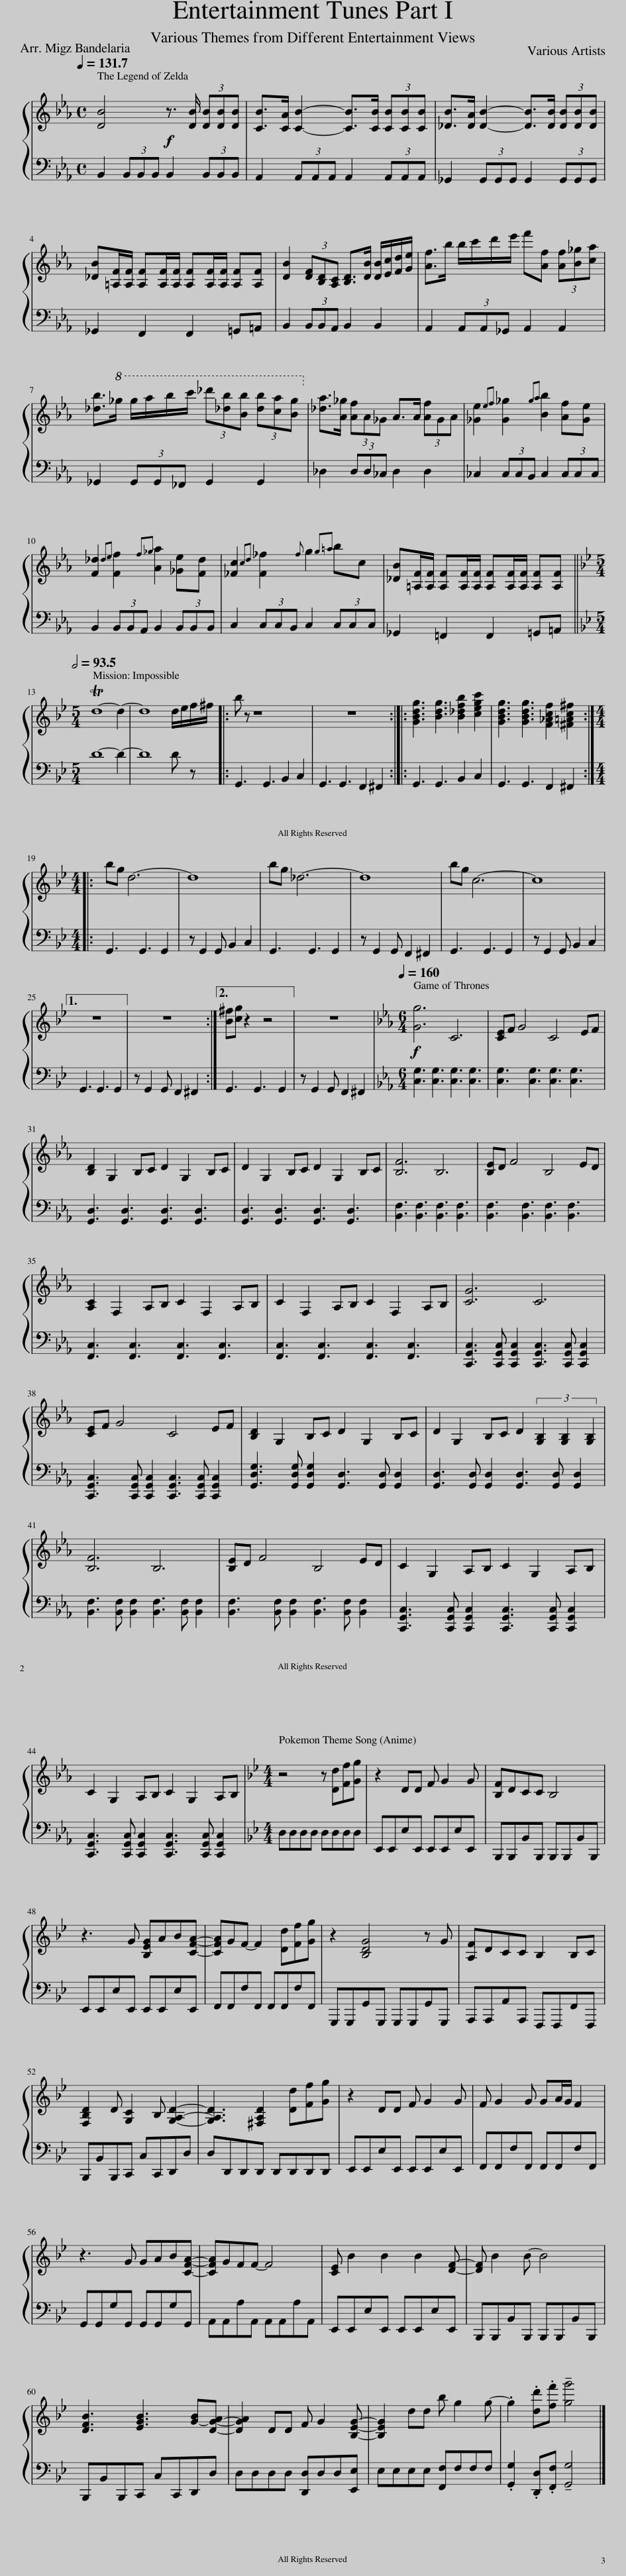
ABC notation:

X:1
%%score { 1 | 2 }
L:1/8
Q:1/4=131
M:4/4
I:linebreak $
K:Eb
V:1 treble
V:2 bass
V:1
 [DB]4!f! z3/2 [DB]/ (3[DB][DB][DB] | [CB]>[CA] [CB]2- [CB]>[CB] (3[CB][CB][CB] | [_DB]>[DA] [DB]2- [DB]>[DB] (3[DB][DB][DB] |$ [_DB][=A,F]/[A,F]/ [A,F][A,F]/[A,F]/ [A,F][A,F]/[A,F]/ [A,F][A,F] | [DB]2 (3[DF][B,D][A,C] [B,D]>[DB] [DB]/[Ec]/[Fd]/[Ge]/ | %5
 [Af]>b b/c'/d'/e'/ f'[Af] (3[Af][B_g][ca] |$ [_db]>!8va(!_g' g'/a'/b'/c''/ (3_d''[_d'b'][bb'] (3[d'b'][c'a'][bg']!8va)! | [_da]>[A_g] (3[Af]A_G A>A (3[Af]GA | [_Ge]2{ef} [G_g]2{ga} [Bb]2 [Af][Ge] |$ [F_d]2{de} [Ff]2{f_g} [Aa]2 [_Ge][Fd] | %10
 [_Fc]2{cd} [F_f]2{f} g2{g=a} bc | [_DB][=A,F]/[A,F]/ [A,F][A,F]/[A,F]/ [A,F][A,F]/[A,F]/ [A,F][A,F] ||$[K:Bb][M:5/4][Q:1/2=93] Td8- d2- | d8 d/e/f/^f/ |: b z z8 | %15
 z10 :: [GBdg]3 [Bdg]3 [B_dfb]2 [cegc']2 | [GBdg]3 [GBdg]3 [F_Acf]2 [^F=Ac^f]2 ::$[M:4/4] bg d6- | d8 | %20
 bg _d6- | d8 | bg c6- | c8 |1$ z8 || %25
 z8 :|2 [B^f][cg] z2 z4 || z8 |[K:Eb][M:6/4][Q:1/4=160]!f! [Gg]6 C6 | [CE]F G4 C4 EF |$ %30
 [B,D]2 G,2 B,C D2 G,2 B,C | D2 G,2 B,C D2 G,2 B,C | [B,F]6 B,6 | [B,E]D F4 B,4 ED |$ [A,C]2 F,2 A,B, C2 F,2 A,B, | %35
 C2 F,2 A,B, C2 F,2 A,B, | [CG]6 C6 |$ [CE]F G4 C4 EF | [B,D]2 G,2 B,C D2 G,2 B,C | D2 G,2 B,C D2 (3[G,B,]2 [G,B,]2 [G,B,]2 |$ %40
 [B,F]6 B,6 | [B,E]D F4 B,4 ED | C2 G,2 A,B, C2 G,2 A,B, |$ C2 G,2 A,B, C2 G,2 A,B, |[K:Bb][M:4/4] z4 z [Dd][Ff][Gg] | %45
 z2 DD F G2 G | [B,F]DCC B,4 |$ z3 G [B,EG]AB[CFA]- | [CFA]GF- F2 [Dd][Ff][Gg] | z2 [B,DG]4 z G | %50
 [A,F]DCC B,2 B,C |$ [F,B,D]2 D [G,C]2 B, [G,A,D]2- | [G,A,D]3 [^F,A,D]2 [Dd][Ff][Gg] | z2 DD F G2 G | F G2 G GA/G/ F2 |$ %55
 z3 G GAB[CFA]- | [CFA]GFF- F4 | [CE] B2 B2 B2 [DF]- | [DF] B2 B- B4 |$ [DFB]3 [EGB]3 [G-B][DGA]- | %60
 [DGA]2 DD F G2 [B,EG]- | [B,EG]2 dd b g2 g- | .g2 .[dd'].[ff'] !tenuto![gg']4 |] %63
V:2
 B,,2 (3B,,B,,B,, B,,2 (3B,,B,,B,, | A,,2 (3A,,A,,A,, A,,2 (3A,,A,,A,, | _G,,2 (3G,,G,,G,, G,,2 (3G,,G,,G,, |$ _G,,2 F,,2 F,,2 =G,,=A,, | B,,2 (3B,,B,,A,, B,,2 B,,2 | %5
 A,,2 (3A,,A,,_G,, A,,2 A,,2 |$ _G,,2 (3G,,G,,_F,, G,,2 G,,2 | _D,2 (3D,D,_C, D,2 D,2 | _C,2 (3C,C,B,, C,2 (3C,C,C, |$ B,,2 (3B,,B,,A,, B,,2 (3B,,B,,B,, | %10
 C,2 (3C,C,B,, C,2 (3C,C,C, | _G,,2 =F,,2 F,,2 =G,,=A,, ||$[K:Bb][M:5/4] D8- D2- | D8 D z |: G,,3 G,,3 B,,2 C,2 | %15
 G,,3 G,,3 F,,2 ^F,,2 :: G,,3 G,,3 B,,2 C,2 | G,,3 G,,3 F,,2 ^F,,2 ::$[M:4/4] G,,3 G,,3 G,,2 | z G,,2 G,, B,,2 C,2 | %20
 G,,3 G,,3 G,,2 | z G,,2 G,, F,,2 ^F,,2 | G,,3 G,,3 G,,2 | z G,,2 G,, B,,2 C,2 |1$ G,,3 G,,3 G,,2 || %25
 z G,,2 G,, F,,2 ^F,,2 :|2 G,,3 G,,3 G,,2 || z G,,2 G,, F,,2 ^F,,2 |[K:Eb][M:6/4] [C,G,]3 [C,G,]3 [C,G,]3 [C,G,]3 | [C,G,]3 [C,G,]3 [C,G,]3 [C,G,]3 |$ %30
 [G,,D,]3 [G,,D,]3 [G,,D,]3 [G,,D,]3 | [G,,D,]3 [G,,D,]3 [G,,D,]3 [G,,D,]3 | [B,,F,]3 [B,,F,]3 [B,,F,]3 [B,,F,]3 | [B,,F,]3 [B,,F,]3 [B,,F,]3 [B,,F,]3 |$ [F,,C,]3 [F,,C,]3 [F,,C,]3 [F,,C,]3 | %35
 [F,,C,]3 [F,,C,]3 [F,,C,]3 [F,,C,]3 | [C,,G,,C,]3 [C,,G,,C,] [C,,G,,C,]2 [C,,G,,C,]3 [C,,G,,C,] [C,,G,,C,]2 |$ [C,,G,,C,]3 [C,,G,,C,] [C,,G,,C,]2 [C,,G,,C,]3 [C,,G,,C,] [C,,G,,C,]2 | [G,,D,G,]3 [G,,D,G,] [G,,D,G,]2 [G,,D,]3 [G,,D,] [G,,D,]2 | [G,,D,]3 [G,,D,] [G,,D,]2 [G,,D,]3 [G,,D,] [G,,D,]2 |$ %40
 [B,,F,]3 [B,,F,] [B,,F,]2 [B,,F,]3 [B,,F,] [B,,F,]2 | [B,,F,]3 [B,,F,] [B,,F,]2 [B,,F,]3 [B,,F,] [B,,F,]2 | [C,,G,,C,]3 [C,,G,,C,] [C,,G,,C,]2 [C,,G,,C,]3 [C,,G,,C,] [C,,G,,C,]2 |$ [C,,G,,C,]3 [C,,G,,C,] [C,,G,,C,]2 [C,,G,,C,]3 [C,,G,,C,] [C,,G,,C,]2 |[K:Bb][M:4/4] D,D,D,D, D,D,D,D, | %45
 E,,E,,E,E,, E,,E,,E,E,, | B,,,B,,,B,,B,,, B,,,B,,,B,,B,,, |$ E,,E,,E,E,, E,,E,,E,E,, | F,,F,,F,F,, F,,F,,F,F,, | G,,,G,,,G,,G,,, G,,,G,,,G,,G,,, | %50
 A,,,A,,,A,,A,,, F,,,F,,,F,,F,,, |$ B,,,B,,B,,,C,, C,C,,D,,D, | D,D,,D,,D,, D,,D,,D,,D,, | E,,E,,E,E,, E,,E,,E,E,, | F,,F,,F,F,, F,,F,,F,F,, |$ %55
 G,,G,,G,G,, G,,G,,G,G,, | A,,A,,A,A,, A,,A,,A,A,, | E,,E,,E,E,, E,,E,,E,E,, | B,,,B,,,B,,B,,, B,,,B,,,B,,B,,, |$ B,,,B,,B,,,C,, C,C,,D,,D, | %60
 D,D,D,D, [D,,D,]D,D,[E,,E,] | E,E,E,E, [F,,F,]F,F,F, | .[G,,G,]2 .[D,,D,].[F,,F,] !tenuto![G,,G,]4 |] %63
